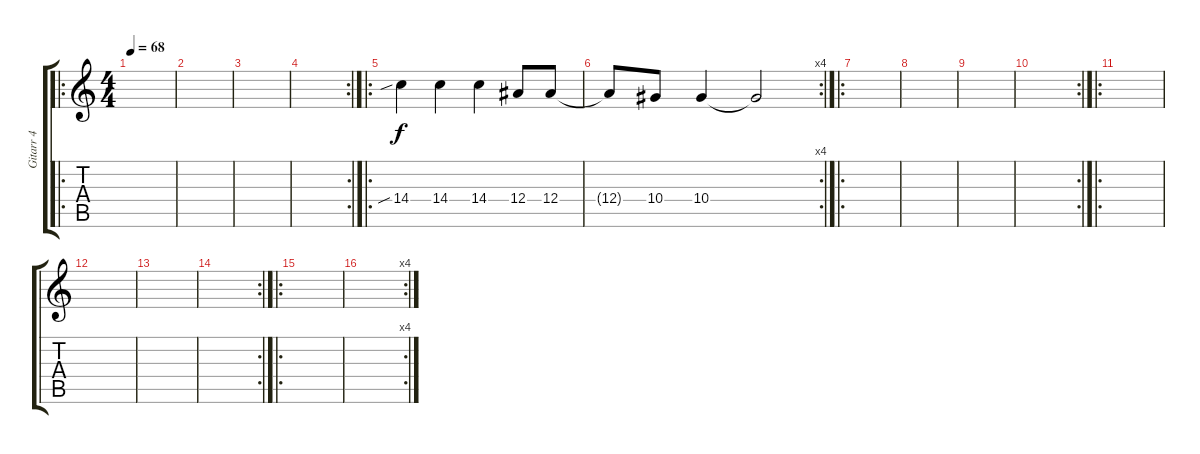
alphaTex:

\track ("Gitarr 4" "Gitarr 4") {instrument overdrivenguitar}
\staff {score tabs}
\tuning (C4 G3 Eb3 Bb2 F2 C2) {hide}
\ro
\ts (4 4)
\tempo 68
\clef g2
\ks c
|
|
|
\rc 2
|
\ro
14.4{sib}.4 14.4.4 14.4.4 12.4.8 12.4.8 |
\rc 4
12.4{t}.8 10.4.8 10.4.4 10.4{t}.2 |
\ro
|
|
|
\rc 2
|
\ro
|
|
|
\rc 2
|
\ro
|
\rc 4
